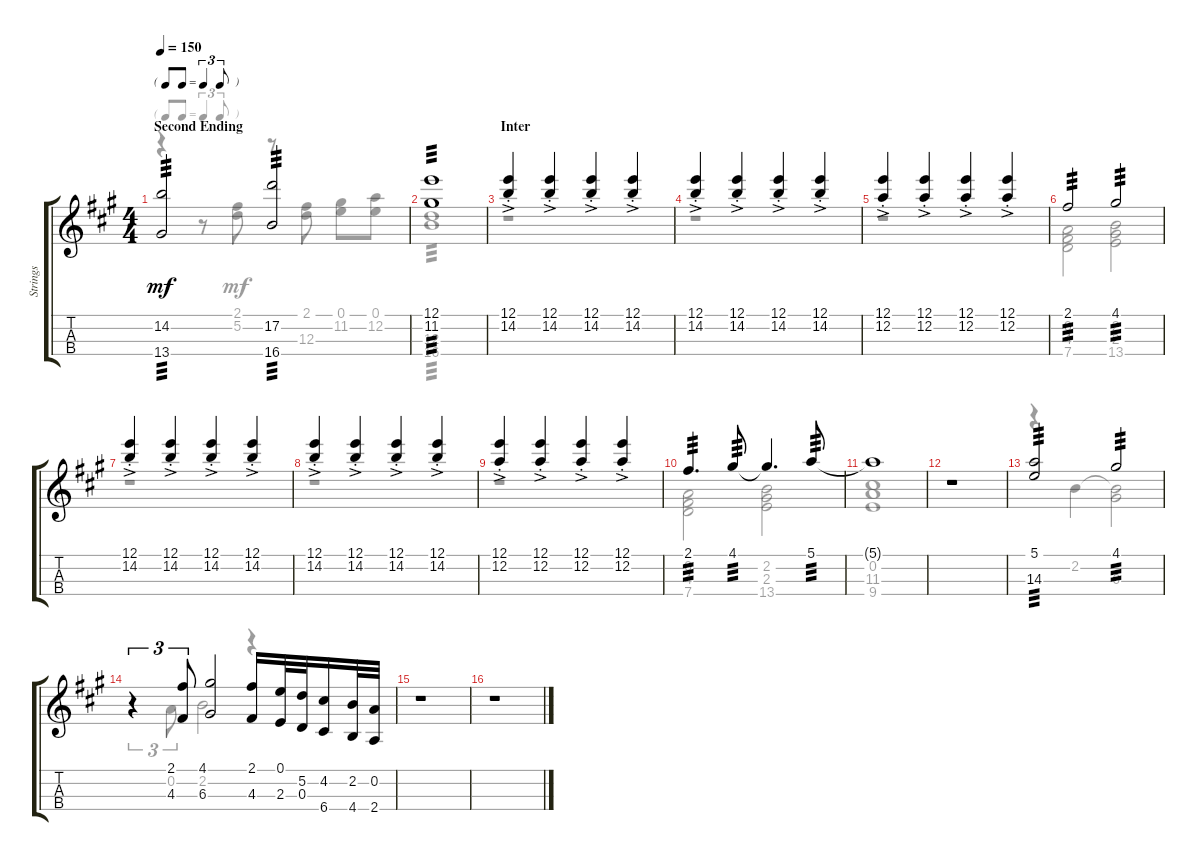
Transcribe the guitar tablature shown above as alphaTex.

\track ("Strings" "Strings") {instrument stringensemble1}
\staff {score tabs}
\tuning (E5 A4 D4 G3) {hide}
\voice
\ts (4 4)
\tf triplet8th
\section ("" "Second Ending")
\tempo 150
\clef g2
\ks a
(14.2 13.4).2{tp 3 dy mf} (17.2 16.4).2{tp 3} |
(12.1 11.2).1{tp 3} |
\section ("" "Inter")
(12.1{ac st} 14.2{ac st}).4 (12.1{ac st} 14.2{ac st}).4 (12.1{ac st} 14.2{ac st}).4 (12.1{ac st} 14.2{ac st}).4 |
(12.1{ac st} 14.2{ac st}).4 (12.1{ac st} 14.2{ac st}).4 (12.1{ac st} 14.2{ac st}).4 (12.1{ac st} 14.2{ac st}).4 |
(12.1{ac st} 12.2{ac st}).4 (12.1{ac st} 12.2{ac st}).4 (12.1{ac st} 12.2{ac st}).4 (12.1{ac st} 12.2{ac st}).4 |
2.1.2{tp 3} 4.1.2{tp 3} |
(12.1{ac st} 14.2{ac st}).4 (12.1{ac st} 14.2{ac st}).4 (12.1{ac st} 14.2{ac st}).4 (12.1{ac st} 14.2{ac st}).4 |
(12.1{ac st} 14.2{ac st}).4 (12.1{ac st} 14.2{ac st}).4 (12.1{ac st} 14.2{ac st}).4 (12.1{ac st} 14.2{ac st}).4 |
(12.1{ac st} 12.2{ac st}).4 (12.1{ac st} 12.2{ac st}).4 (12.1{ac st} 12.2{ac st}).4 (12.1{ac st} 12.2{ac st}).4 |
2.1.4{d tp 3} 4.1.8{tp 3} 4.1{t}.4{d} 5.1.8{tp 3} |
\section ("" "")
5.1{t}.1 |
r.1 |
(5.1 14.3).2{tp 3} 4.1.2{tp 3} |
r.4{tu (3 2)} (2.1 4.3).8{tu (3 2)} (4.1 6.3).2 (2.1 4.3).16 (0.1 2.3).32 (5.2 0.3).32 (4.2 6.4).16 (2.2 4.4).32 (0.2 2.4).32 |
r.1 |
r.1
\voice
\clef g2
\ottava regular
\simile none
\ks a
r.4{dy mf} r.8 (2.1 5.2).8 r.8 (2.1 12.3).8 (0.1 11.2).8 (0.1 12.2).8 |
(12.3 16.4).1{tp 3} |
r.1 |
r.1 |
r.1 |
(0.2 4.3 7.4).2 (2.2 2.3 13.4).2 |
r.1 |
r.1 |
r.1 |
(0.2 4.3 7.4).2 (2.2 2.3 13.4).2 |
(0.2 11.3 9.4).1 |
r.1 |
r.4 2.2.4 (2.2{t} 6.3).2 |
r.4{tu (3 2)} 0.2.8{tu (3 2)} 2.2.2 r.4 |
r.1 |
r.1
